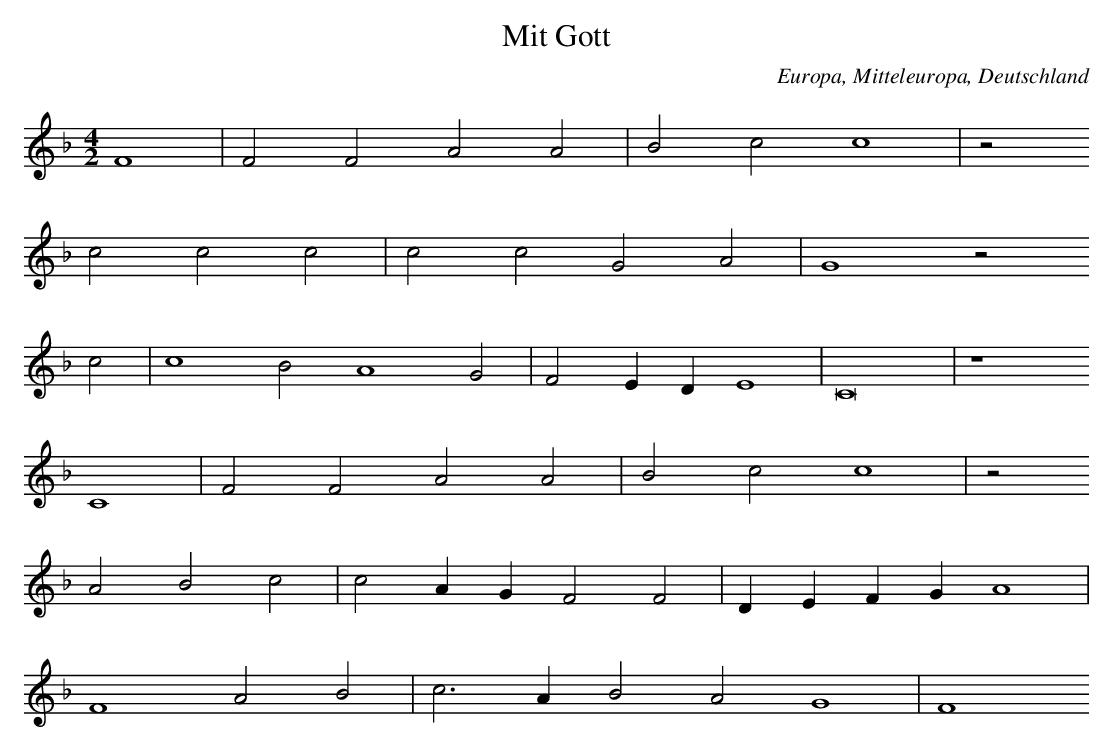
X:1
T: Mit Gott
O: Europa, Mitteleuropa, Deutschland
M: 4/2
L: 1/4
K: F
F4 | F2F2A2A2 | B2c2c4 | z2
c2c2c2 | c2c2G2A2 | G4z2
c2 | c4B2A4G2 | F2EDE4 | C8 | z4
C4 | F2F2A2A2 | B2c2c4 | z2
A2B2c2 | c2AGF2F2 | DEFGA4 |
F4A2B2 | c3AB2A2G4 | F4
